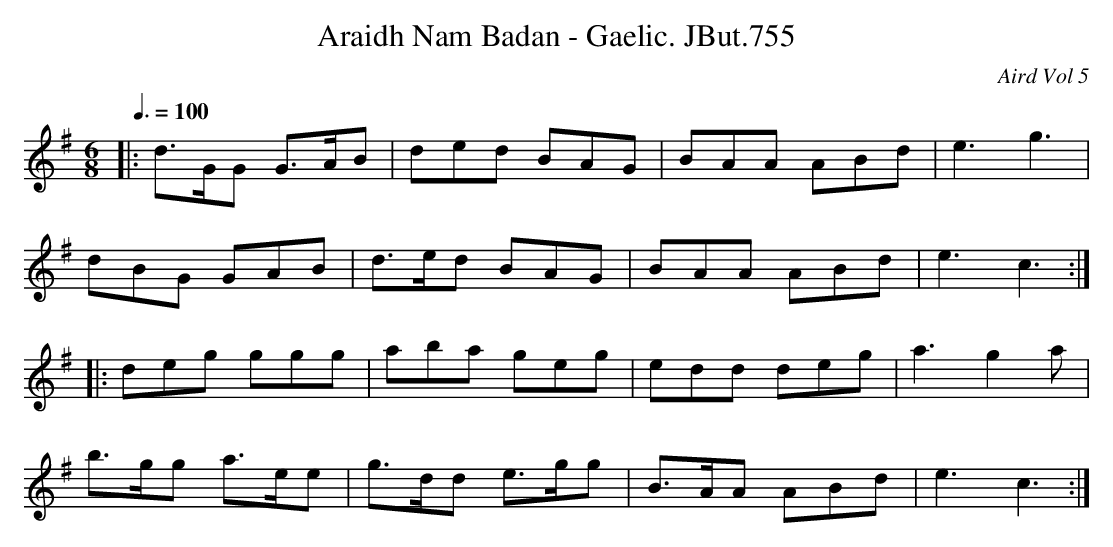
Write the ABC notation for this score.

X:1
T:Araidh Nam Badan - Gaelic. JBut.755
O:Aird Vol 5
M:6/8
L:1/8
Q:3/8=100
K:G
|:d>GG G>AB|ded BAG|BAA ABd|e3 g3 |
dBG  GAB |d>ed BAG |BAA  ABd|e3 c3:|
|:deg  ggg |aba geg|edd deg|a3 g2a|
b>gg a>ee|g>dd e>gg|B>AA ABd|e3 c3:|
